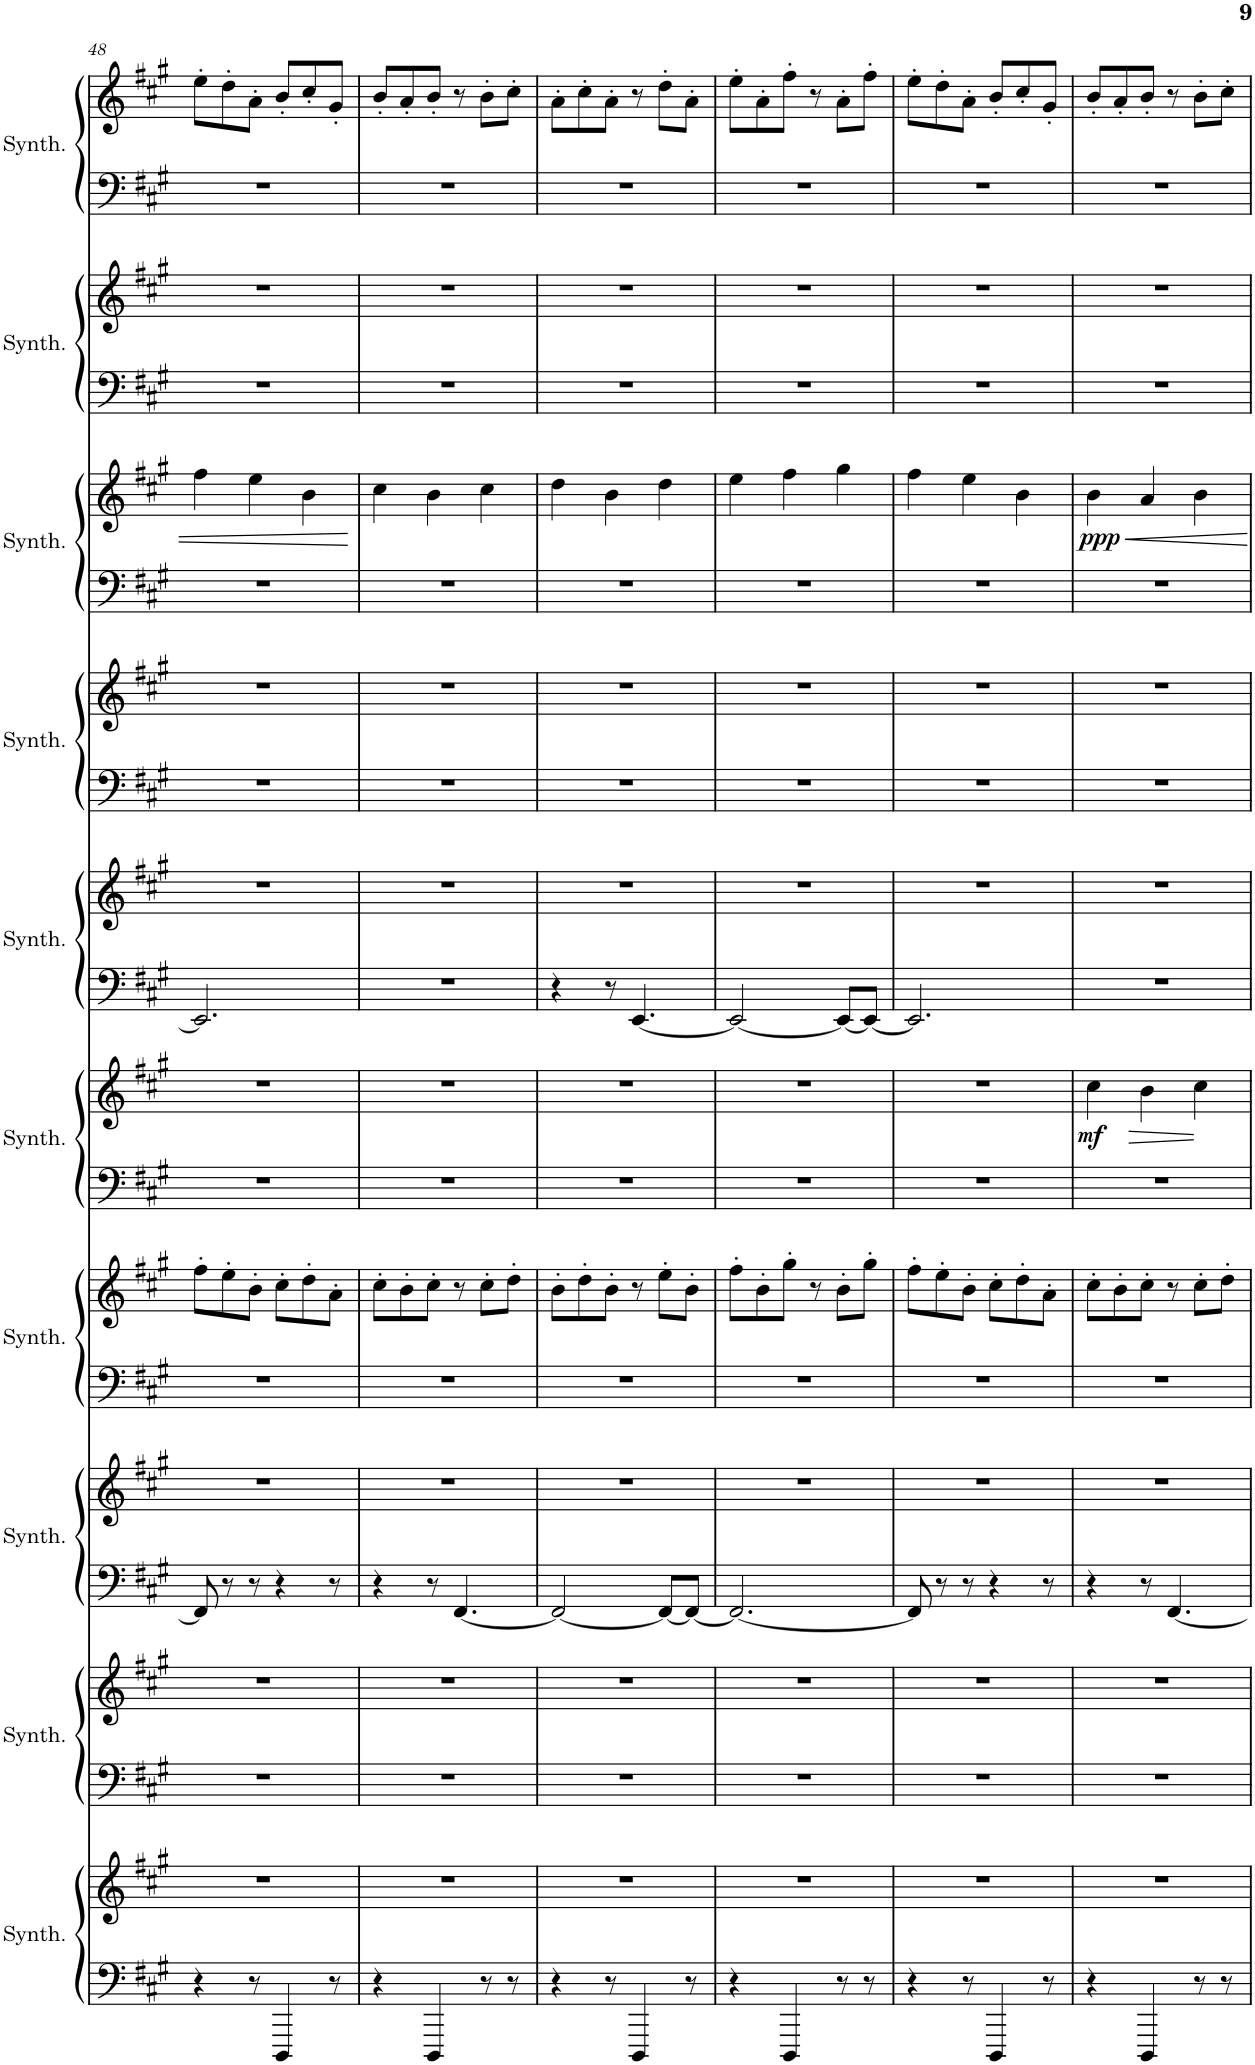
**kern	**kern	**kern	**kern	**kern	**kern	**kern	**kern	**kern	**kern	**dynam	**kern	**kern	**kern	**kern	**kern	**kern	**dynam	**kern	**kern	**kern	**kern
*part10	*part10	*part9	*part9	*part8	*part8	*part7	*part7	*part6	*part6	*part6	*part5	*part5	*part4	*part4	*part3	*part3	*part3	*part2	*part2	*part1	*part1
*staff20	*staff19	*staff18	*staff17	*staff16	*staff15	*staff14	*staff13	*staff12	*staff11	*staff11/12	*staff10	*staff9	*staff8	*staff7	*staff6	*staff5	*staff5/6	*staff4	*staff3	*staff2	*staff1
*I"Crystal Synthesizer	*	*I"Saw Synthesizer	*	*I"Bass Synthesizer	*	*I"Pad Synthesizer	*	*I"Metallic Synthesizer	*	*	*I"Atmosphere Synthesizer	*	*I"Goblins Synthesizer	*	*I"Choir Synthesizer	*	*	*I"Bowed Synthesizer	*	*I"String Synthesizer	*
*I'Synth.	*	*I'Synth.	*	*I'Synth.	*	*I'Synth.	*	*I'Synth.	*	*	*I'Synth.	*	*I'Synth.	*	*I'Synth.	*	*	*I'Synth.	*	*I'Synth.	*
!!LO:PB:g=z
*clefF4	*clefG2	*clefF4	*clefG2	*clefF4	*clefG2	*clefF4	*clefG2	*clefF4	*clefG2	*	*clefF4	*clefG2	*clefF4	*clefG2	*clefF4	*clefG2	*	*clefF4	*clefG2	*clefF4	*clefG2
*k[f#c#g#]	*k[f#c#g#]	*k[f#c#g#]	*k[f#c#g#]	*k[f#c#g#]	*k[f#c#g#]	*k[f#c#g#]	*k[f#c#g#]	*k[f#c#g#]	*k[f#c#g#]	*	*k[f#c#g#]	*k[f#c#g#]	*k[f#c#g#]	*k[f#c#g#]	*k[f#c#g#]	*k[f#c#g#]	*	*k[f#c#g#]	*k[f#c#g#]	*k[f#c#g#]	*k[f#c#g#]
*M6/8	*M6/8	*M6/8	*M6/8	*M6/8	*M6/8	*M6/8	*M6/8	*M6/8	*M6/8	*	*M6/8	*M6/8	*M6/8	*M6/8	*M6/8	*M6/8	*	*M6/8	*M6/8	*M6/8	*M6/8
=48	=48	=48	=48	=48	=48	=48	=48	=48	=48	=48	=48	=48	=48	=48	=48	=48	=48	=48	=48	=48	=48
4r	2.r	2.r	2.r	8FF#/]	2.r	2.r	8ff#'\L	2.r	2.r	.	2.EE/]	2.r	2.r	2.r	2.r	4ff#\	.	2.r	2.r	2.r	8ee'\L
.	.	.	.	8r	.	.	8ee'\	.	.	.	.	.	.	.	.	.	.	.	.	.	8dd'\
8r	.	.	.	8r	.	.	8b'\J	.	.	.	.	.	.	.	.	4ee\	.	.	.	.	8a'\J
4DDD/	.	.	.	4r	.	.	8cc#'\L	.	.	.	.	.	.	.	.	.	.	.	.	.	8b'/L
.	.	.	.	.	.	.	8dd'\	.	.	.	.	.	.	.	.	4b\	.	.	.	.	8cc#'/
8r	.	.	.	8r	.	.	8a'\J	.	.	.	.	.	.	.	.	.	.	.	.	.	8g#'/J
=49	=49	=49	=49	=49	=49	=49	=49	=49	=49	=49	=49	=49	=49	=49	=49	=49	=49	=49	=49	=49	=49
4r	2.r	2.r	2.r	4r	2.r	2.r	8cc#'\L	2.r	2.r	.	2.r	2.r	2.r	2.r	2.r	4cc#\	.	2.r	2.r	2.r	8b'/L
.	.	.	.	.	.	.	8b'\	.	.	.	.	.	.	.	.	.	.	.	.	.	8a'/
4DDD/	.	.	.	8r	.	.	8cc#'\J	.	.	.	.	.	.	.	.	4b\	.	.	.	.	8b'/J
.	.	.	.	[4.FF#/	.	.	8r	.	.	.	.	.	.	.	.	.	.	.	.	.	8r
8r	.	.	.	.	.	.	8cc#'\L	.	.	.	.	.	.	.	.	4cc#\	.	.	.	.	8b'\L
8r	.	.	.	.	.	.	8dd'\J	.	.	.	.	.	.	.	.	.	.	.	.	.	8cc#'\J
=50	=50	=50	=50	=50	=50	=50	=50	=50	=50	=50	=50	=50	=50	=50	=50	=50	=50	=50	=50	=50	=50
4r	2.r	2.r	2.r	2FF#/_	2.r	2.r	8b'\L	2.r	2.r	.	4r	2.r	2.r	2.r	2.r	4dd\	.	2.r	2.r	2.r	8a'\L
.	.	.	.	.	.	.	8dd'\	.	.	.	.	.	.	.	.	.	.	.	.	.	8cc#'\
8r	.	.	.	.	.	.	8b'\J	.	.	.	8r	.	.	.	.	4b\	.	.	.	.	8a'\J
4DDD/	.	.	.	.	.	.	8r	.	.	.	[4.EE/	.	.	.	.	.	.	.	.	.	8r
.	.	.	.	8FF#/L_	.	.	8ee'\L	.	.	.	.	.	.	.	.	4dd\	.	.	.	.	8dd'\L
8r	.	.	.	8FF#/J_	.	.	8b'\J	.	.	.	.	.	.	.	.	.	.	.	.	.	8a'\J
=51	=51	=51	=51	=51	=51	=51	=51	=51	=51	=51	=51	=51	=51	=51	=51	=51	=51	=51	=51	=51	=51
4r	2.r	2.r	2.r	2.FF#/_	2.r	2.r	8ff#'\L	2.r	2.r	.	2EE/_	2.r	2.r	2.r	2.r	4ee\	.	2.r	2.r	2.r	8ee'\L
.	.	.	.	.	.	.	8b'\	.	.	.	.	.	.	.	.	.	.	.	.	.	8a'\
4DDD/	.	.	.	.	.	.	8gg#'\J	.	.	.	.	.	.	.	.	4ff#\	.	.	.	.	8ff#'\J
.	.	.	.	.	.	.	8r	.	.	.	.	.	.	.	.	.	.	.	.	.	8r
8r	.	.	.	.	.	.	8b'\L	.	.	.	8EE/L_	.	.	.	.	4gg#\	.	.	.	.	8a'\L
8r	.	.	.	.	.	.	8gg#'\J	.	.	.	8EE/J_	.	.	.	.	.	.	.	.	.	8ff#'\J
=52	=52	=52	=52	=52	=52	=52	=52	=52	=52	=52	=52	=52	=52	=52	=52	=52	=52	=52	=52	=52	=52
4r	2.r	2.r	2.r	8FF#/]	2.r	2.r	8ff#'\L	2.r	2.r	.	2.EE/]	2.r	2.r	2.r	2.r	4ff#\	.	2.r	2.r	2.r	8ee'\L
.	.	.	.	8r	.	.	8ee'\	.	.	.	.	.	.	.	.	.	.	.	.	.	8dd'\
8r	.	.	.	8r	.	.	8b'\J	.	.	.	.	.	.	.	.	4ee\	.	.	.	.	8a'\J
4DDD/	.	.	.	4r	.	.	8cc#'\L	.	.	.	.	.	.	.	.	.	.	.	.	.	8b'/L
.	.	.	.	.	.	.	8dd'\	.	.	.	.	.	.	.	.	4b\	.	.	.	.	8cc#'/
8r	.	.	.	8r	.	.	8a'\J	.	.	.	.	.	.	.	.	.	.	.	.	.	8g#'/J
=53	=53	=53	=53	=53	=53	=53	=53	=53	=53	=53	=53	=53	=53	=53	=53	=53	=53	=53	=53	=53	=53
!	!	!	!	!	!	!	!	!	!	!LO:DY:b	!	!	!	!	!	!	!LO:DY:b	!	!	!	!
4r	2.r	2.r	2.r	4r	2.r	2.r	8cc#'\L	2.r	4cc#\	mf	2.r	2.r	2.r	2.r	2.r	4b\	ppp	2.r	2.r	2.r	8b'/L
.	.	.	.	.	.	.	8b'\	.	.	.	.	.	.	.	.	.	.	.	.	.	8a'/
4DDD/	.	.	.	8r	.	.	8cc#'\J	.	4b\	.	.	.	.	.	.	4a/	.	.	.	.	8b'/J
.	.	.	.	[4.FF#/	.	.	8r	.	.	.	.	.	.	.	.	.	.	.	.	.	8r
8r	.	.	.	.	.	.	8cc#'\L	.	4cc#\	.	.	.	.	.	.	4b\	.	.	.	.	8b'\L
8r	.	.	.	.	.	.	8dd'\J	.	.	.	.	.	.	.	.	.	.	.	.	.	8cc#'\J
=	=	=	=	=	=	=	=	=	=	=	=	=	=	=	=	=	=	=	=	=	=
*-	*-	*-	*-	*-	*-	*-	*-	*-	*-	*-	*-	*-	*-	*-	*-	*-	*-	*-	*-	*-	*-
